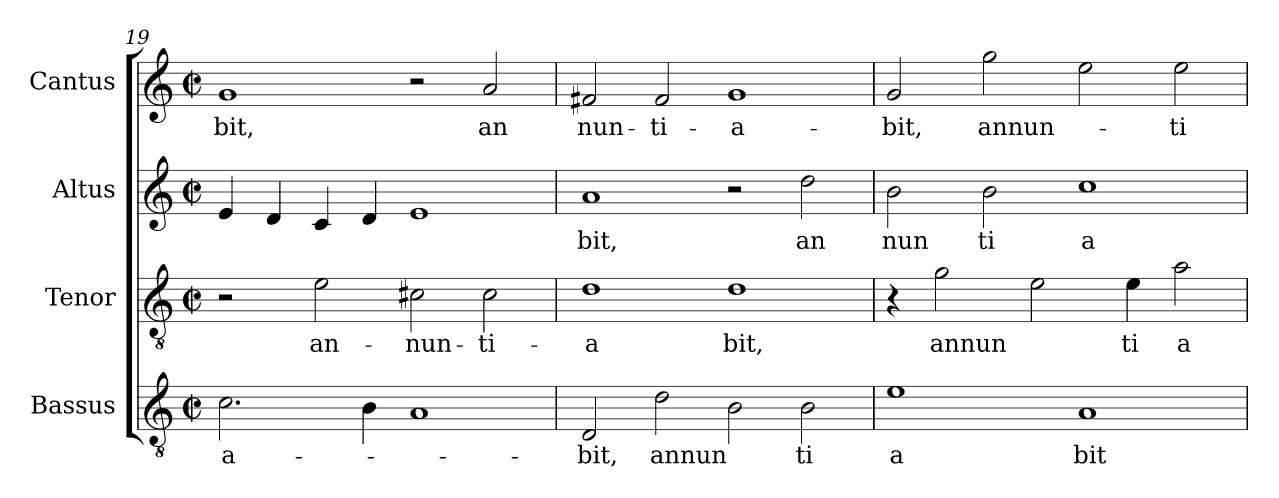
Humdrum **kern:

**kern	**text	**kern	**text	**kern	**text	**kern	**text
*part4	*part4	*part3	*part3	*part2	*part2	*part1	*part1
*staff4	*staff4	*staff3	*staff3	*staff2	*staff2	*staff1	*staff1
*I"Bassus	*	*I"Tenor	*	*I"Altus	*	*I"Cantus	*
*clefGv2	*	*clefGv2	*	*clefG2	*	*clefG2	*
*M2/2	*	*M2/2	*	*M2/2	*	*M2/2	*
*met(c|)	*	*met(c|)	*	*met(c|)	*	*met(c|)	*
=19	=19	=19	=19	=19	=19	=19	=19
!	!LO:LY:b:cj	!	!	!	!	!	!LO:LY:b:cj
2.c\	-a-	2r	.	4e/	.	1g	bit,
.	.	.	.	4d/	.	.	.
!	!	!	!LO:LY:b:cj	!	!	!	!
.	.	2e\	an-	4c/	.	.	.
4B\	.	.	.	4d/	.	.	.
!	!	!	!LO:LY:b:cj	!	!	!	!
1A	.	2c#X\	-nun-	1e	.	2r	.
!	!	!	!LO:LY:b:cj	!	!	!	!LO:LY:b:cj
.	.	2c#\	-ti-	.	.	2a/	an
!!LO:PB:g=z
=20	=20	=20	=20	=20	=20	=20	=20
!	!LO:LY:b:cj	!	!LO:LY:b:cj	!	!LO:LY:b:cj	!	!LO:LY:b:cj
2D/	-bit,	1d	-a	1a	bit,	2f#X/	nun-
!	!LO:LY:b	!	!	!	!	!	!LO:LY:b:cj
2d\	annun	.	.	.	.	2f#/	-ti-
!	!	!	!LO:LY:b:cj	!	!	!	!LO:LY:b:cj
2B\	.	1d	bit,	2r	.	1g	-a-
!	!LO:LY:b:cj	!	!	!	!LO:LY:b:cj	!	!
2B\	ti	.	.	2dd\	an	.	.
=21	=21	=21	=21	=21	=21	=21	=21
!	!LO:LY:b:cj	!	!	!	!LO:LY:b:cj	!	!LO:LY:b:cj
1e	a	4r	.	2b\	nun	2g/	-bit,
!	!	!	!LO:LY:b	!	!	!	!
.	.	2g\	annun	.	.	.	.
!	!	!	!	!	!LO:LY:b:cj	!	!LO:LY:b
.	.	.	.	2b\	ti	2gg\	annun-
.	.	2e\	.	.	.	.	.
!	!LO:LY:b:cj	!	!	!	!LO:LY:b:cj	!	!
1A	bit	.	.	1cc	a	2ee\	.
!	!	!	!LO:LY:b:cj	!	!	!	!
.	.	4e\	ti	.	.	.	.
!	!	!	!LO:LY:b:cj	!	!	!	!LO:LY:b:cj
.	.	2a\	a	.	.	2ee\	-ti-
=	=	=	=	=	=	=	=
*-	*-	*-	*-	*-	*-	*-	*-
